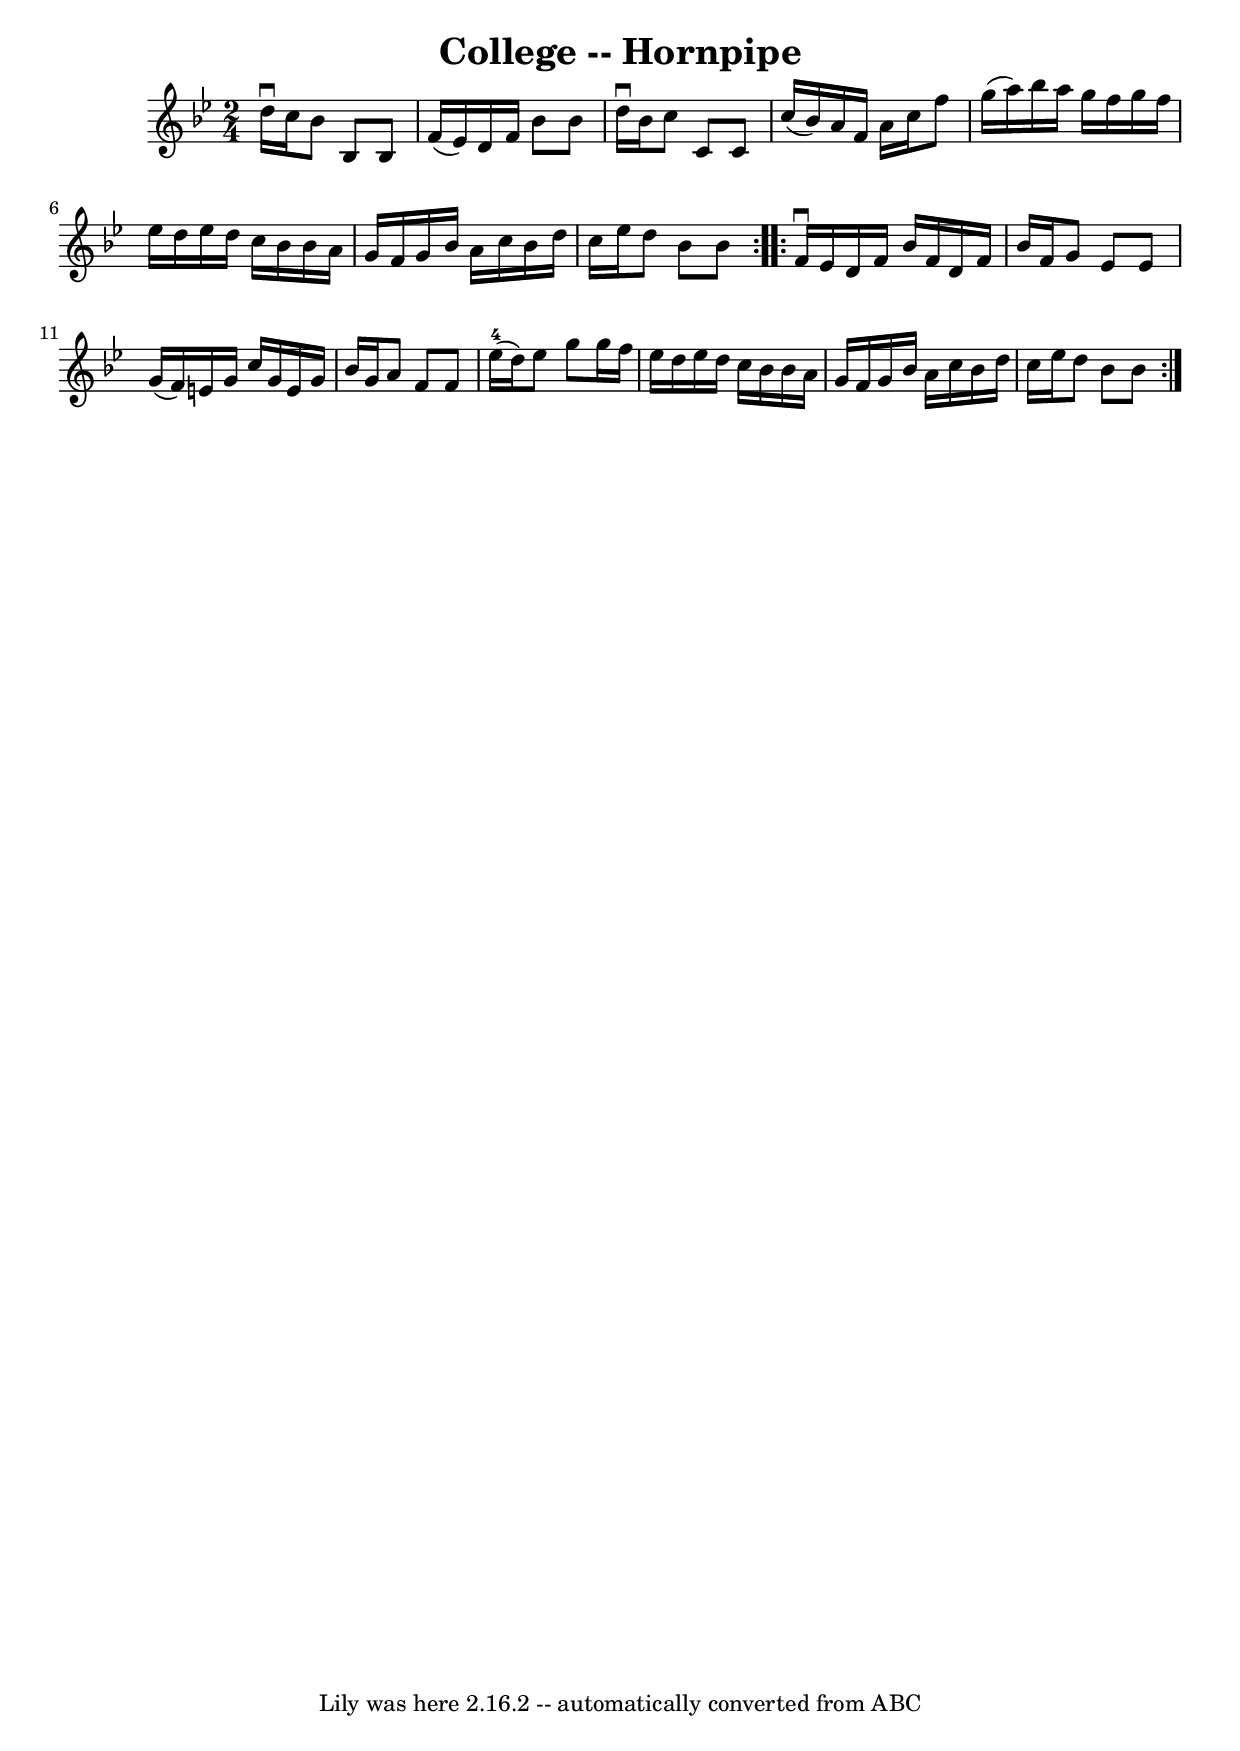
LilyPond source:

\version "2.7.40"
\include "Mammoth.ily"
\header {
	%% book = "Cole's 1000 Fiddle Tunes"
	crossRefNumber = "1"
	footnotes = ""
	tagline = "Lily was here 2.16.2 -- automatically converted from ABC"
	title = "College -- Hornpipe"
}
voicedefault =  {


\repeat volta 2 {
\time 2/4 
\key bes \major d''16^\downbow c''16  |
 bes'8 bes8   
 bes8 f'16 (ees'16) |
 d'16 f'16 bes'8 bes'8 d''16 
^\downbow bes'16  |
 c''8 c'8 c'8 c''16 (bes'16) 
|
 a'16 f'16 a'16 c''16 f''8 g''16 (a''16) 
|
 bes''16 a''16 g''16 f''16 g''16 f''16 ees''16    
d''16  |
 ees''16 d''16 c''16 bes'16 bes'16 a'16 g'16 
 f'16  |
 g'16 bes'16 a'16 c''16 bes'16 d''16 c''16 
 ees''16  |
 d''8 bes'8 bes'8  }     \repeat volta 2 { f'16 
^\downbow ees'16  |
 d'16 f'16 bes'16 f'16 d'16 f'16   
 bes'16 f'16  |
 g'8 ees'8 ees'8 g'16 (f'16) |
 
 e'16 g'16 c''16 g'16 e'16 g'16 bes'16 g'16  |
   
a'8 f'8 f'8 ees''16-4(d''16) |
 ees''8 g''8    
g''16 f''16 ees''16 d''16  |
 ees''16 d''16 c''16    
bes'16 bes'16 a'16 g'16 f'16  |
 g'16 bes'16 a'16    
c''16 bes'16 d''16 c''16 ees''16  |
 d''8 bes'8 bes'8 
 }   
}

\score{
    <<

	\context Staff="default"
	{
	    \voicedefault 
	}

    >>
	\layout {
	}
	\midi {}
}
